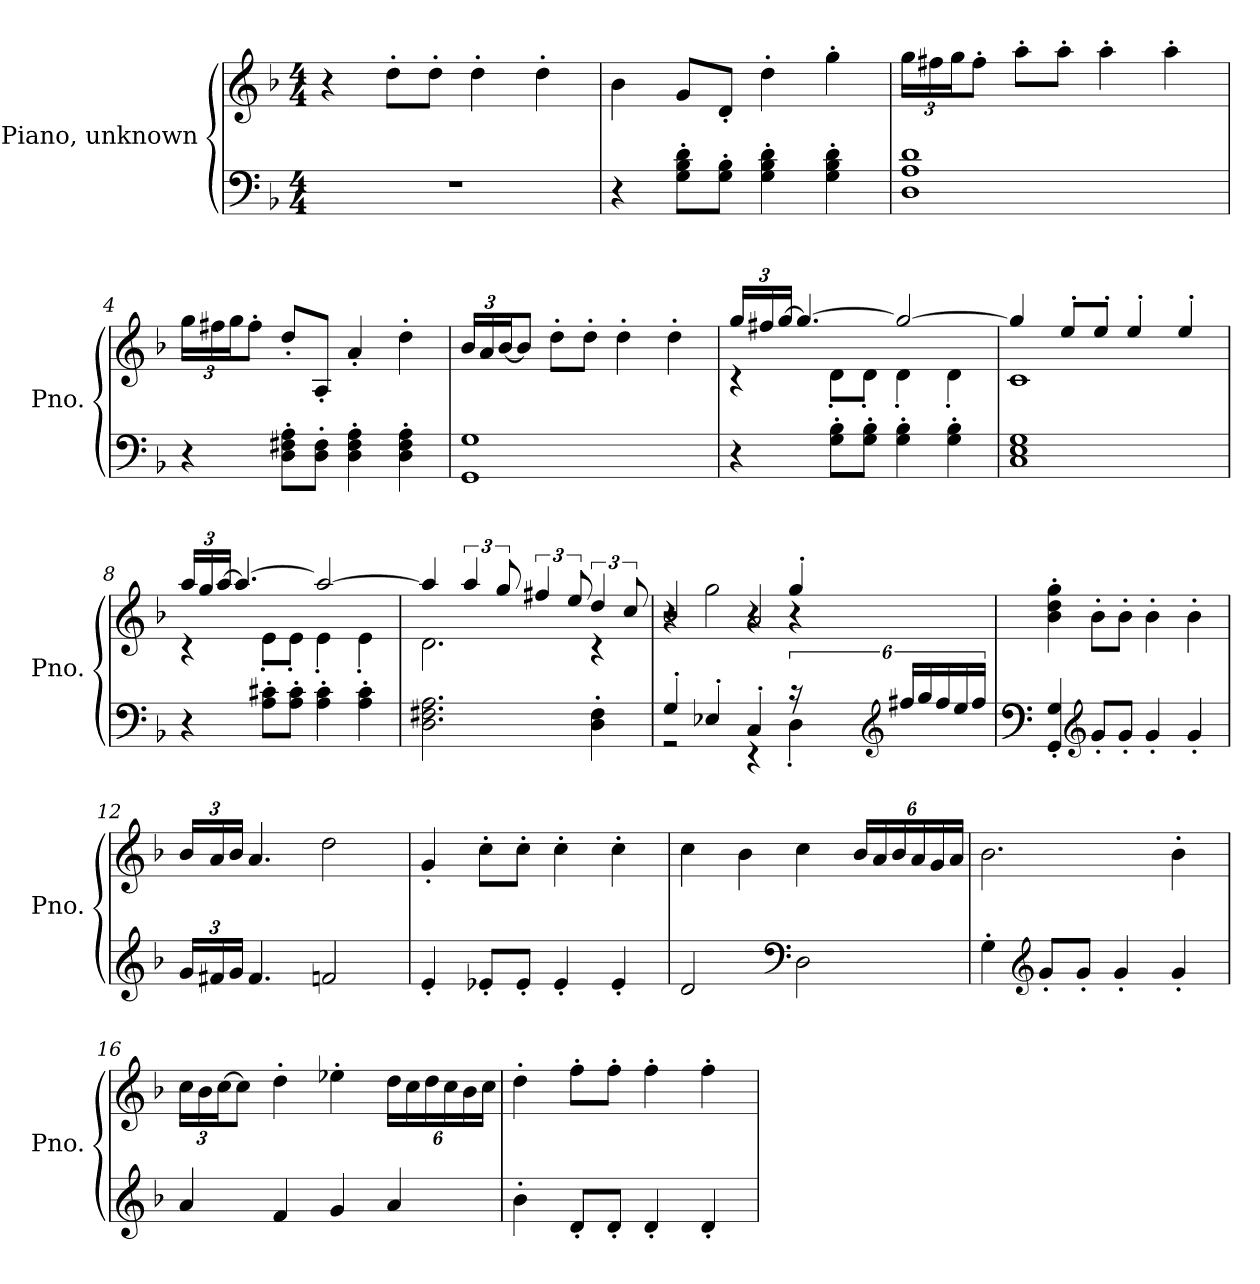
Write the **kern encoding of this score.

**kern	**kern
*part1	*part1
*staff2	*staff1
*I"Piano, unknown	*
*I'Pno.	*
*clefF4	*clefG2
*k[b-]	*k[b-]
*M4/4	*M4/4
*MM120	*MM120
=1	=1
1r	4r
.	8dd'\L
.	8dd'\J
.	4dd'\
.	4dd'\
=2	=2
4r	4b-\
8G\' 8B-\' 8d\'L	8g/L
8G\' 8B-\'J	8d'/J
4G\' 4B-\' 4d\'	4dd'\
4G\' 4B-\' 4d\'	4gg'\
=3	=3
*	*Xbrackettup
1D 1A 1d	24gg\LL
.	24ff#X\
.	24gg\J
.	8ff#'\J
.	8aa'\L
.	8aa'\J
.	4aa'\
.	4aa'\
=4	=4
4r	24gg\LL
.	24ff#X\
.	24gg\J
.	8ff#'\J
8D\' 8F#X\' 8A\'L	8dd'/L
8D\' 8F#\'J	8A'/J
4D\' 4F#\' 4A\'	4a'/
4D\' 4F#\' 4A\'	4dd'\
=5	=5
1GG 1G	24b-/LL
.	24a/
.	[24b-/J
.	8b-/J]
.	8dd'\L
.	8dd'\J
.	4dd'\
.	4dd'\
!!LO:LB:g=z
=6	=6
*	*^
4r	24gg/LL	4r
.	24ff#X/	.
.	[24gg/JJ	.
.	4.gg/_	.
8G\' 8B-\'L	.	8d'\L
8G\' 8B-\'J	.	8d'\J
4G\' 4B-\'	2gg/_	4d'\
4G\' 4B-\'	.	4d'\
=7	=7	=7
1C 1E 1G	4gg/]	1c
.	8ee'/L	.
.	8ee'/J	.
.	4ee'/	.
.	4ee'/	.
=8	=8	=8
4r	24aa/LL	4r
.	24gg/	.
.	[24aa/JJ	.
.	4.aa/_	.
8A\' 8c#X\'L	.	8e'\L
8A\' 8c#\'J	.	8e'\J
4A\' 4c#\'	2aa/_	4e'\
4A\' 4c#\'	.	4e'\
=9	=9	=9
2.D\ 2.F#X\ 2.A\	4aa/]	2.d\
*	*brackettup	*
.	6aa/	.
.	12gg/	.
.	6ff#X/	.
.	12ee/	.
4D\' 4F#\'	6dd/	4r
.	12cc/	.
!!LO:LB:g=z
=10	=10	=10
*^	*	*^
4G'/	2r	2r	4r	2b-/
4E-X'/	.	.	2gg\	.
4C'/	4r	4r	.	2a/
24r	4D'\	4gg'/	4r	.
*clefG2	*	*	*	*
24ff#X/LL	.	.	.	.
24gg/	.	.	.	.
*Xbrackettup	*	*	*	*
24ff#/	.	.	.	.
24ee/	.	.	.	.
24ff#/JJ	.	.	.	.
*v	*v	*	*	*
*	*v	*v	*v
=11	=11
*clefF4	*
4GG/' 4G/'	4b-\' 4dd\' 4gg\'
*clefG2	*
8g'/L	8b-'\L
8g'/J	8b-'\J
4g'/	4b-'\
4g'/	4b-'\
=12	=12
*	*Xbrackettup
24g/LL	24b-/LL
24f#X/	24a/
24g/JJ	24b-/JJ
4.f#/	4.a/
2fn/	2dd\
=13	=13
4e'/	4g'/
8e-X'/L	8cc'\L
8e-'/J	8cc'\J
4e-'/	4cc'\
4e-'/	4cc'\
!!LO:LB:g=z
=14	=14
2d/	4cc\
.	4b-\
*clefF4	*
2D\	4cc\
.	24b-/LL
.	24a/
.	24b-/
.	24a/
.	24g/
.	24a/JJ
=15	=15
4G'\	2.b-\
*clefG2	*
8g'/L	.
8g'/J	.
4g'/	.
4g'/	4b-'\
=16	=16
4a/	24cc\LL
.	24b-\
.	[24cc\J
.	8cc\J]
4f/	4dd'\
4g/	4ee-X'\
4a/	24dd\LL
.	24cc\
.	24dd\
.	24cc\
.	24b-\
.	24cc\JJ
=17	=17
4b-'\	4dd'\
8d'/L	8ff'\L
8d'/J	8ff'\J
4d'/	4ff'\
4d'/	4ff'\
=	=
*-	*-
